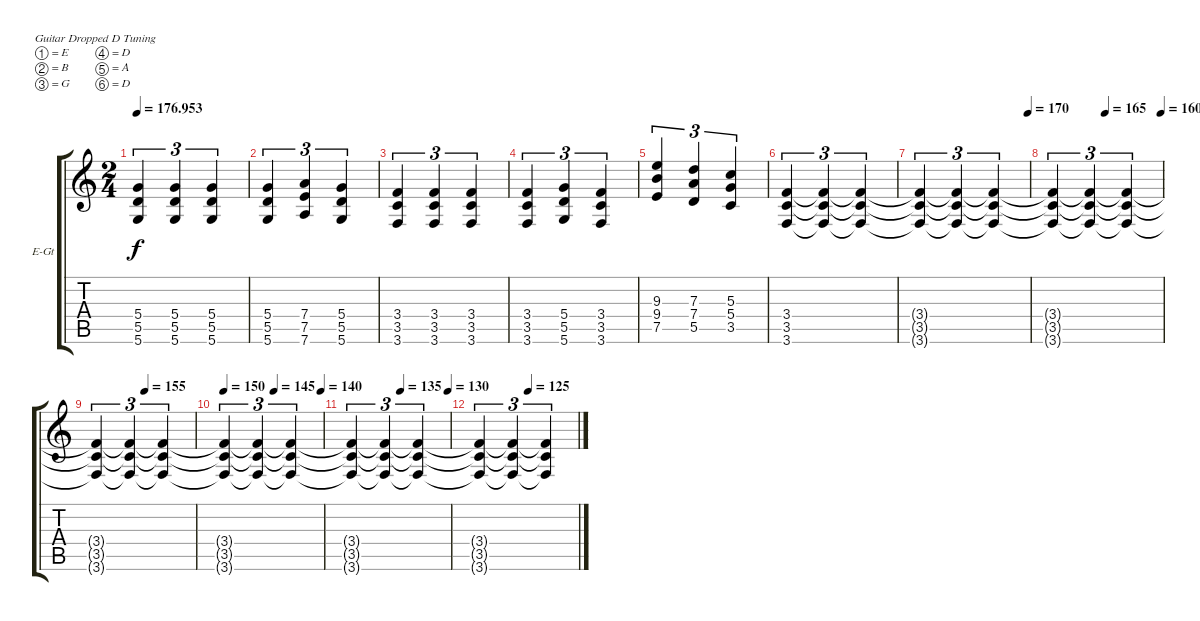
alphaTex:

\defaultSystemsLayout 4
\bracketExtendMode groupsimilarinstruments
\firstSystemTrackNameOrientation horizontal
\otherSystemsTrackNameOrientation horizontal
\track ("Rythem 1" "E-Gt") {instrument distortionguitar}
\staff {score tabs}
\tuning (E4 B3 G3 D3 A2 D2)
\ts (2 4)
\tempo
176.953
\accidentals auto
\clef g2
\ottava regular
\simile none
\ks c
(5.6 5.5 5.4).4{tu (3 2) dy f} (5.6 5.5 5.4).4{tu (3 2)} (5.6 5.5 5.4).4{tu (3 2)} |
(5.6 5.5 5.4).4{tu (3 2)} (7.6 7.5 7.4).4{tu (3 2)} (5.6 5.5 5.4).4{tu (3 2)} |
(3.6 3.5 3.4).4{tu (3 2)} (3.6 3.5 3.4).4{tu (3 2)} (3.6 3.5 3.4).4{tu (3 2)} |
(3.6 3.5 3.4).4{tu (3 2)} (5.6 5.5 5.4).4{tu (3 2)} (3.6 3.5 3.4).4{tu (3 2)} |
(7.5 9.4 9.3).4{tu (3 2)} (5.5 7.4 7.3).4{tu (3 2)} (3.5 5.4 5.3).4{tu (3 2)} |
(3.6 3.5 3.4).4{tu (3 2)} (3.5{t} 3.6{t} 3.4{t}).4{tu (3 2)} (3.5{t} 3.6{t} 3.4{t}).4{tu (3 2)} |
\tempo (170 0.99375)
(3.5{t} 3.6{t} 3.4{t}).4{tu (3 2)} (3.6{t} 3.5{t} 3.4{t}).4{tu (3 2)} (3.6{t} 3.5{t} 3.4{t}).4{tu (3 2)} |
\tempo (165 0.4875)
\tempo (160 0.99375)
(3.5{t} 3.6{t} 3.4{t}).4{tu (3 2)} (3.6{t} 3.5{t} 3.4{t}).4{tu (3 2)} (3.6{t} 3.5{t} 3.4{t}).4{tu (3 2)} |
\tempo (155 0.5)
(3.5{t} 3.6{t} 3.4{t}).4{tu (3 2)} (3.6{t} 3.5{t} 3.4{t}).4{tu (3 2)} (3.6{t} 3.5{t} 3.4{t}).4{tu (3 2)} |
\tempo (150 0.00625)
\tempo (145 0.5125)
\tempo (140 0.9875)
(3.5{t} 3.6{t} 3.4{t}).4{tu (3 2)} (3.6{t} 3.5{t} 3.4{t}).4{tu (3 2)} (3.6{t} 3.5{t} 3.4{t}).4{tu (3 2)} |
\tempo (135 0.50625)
\tempo (130 0.9875)
(3.5{t} 3.6{t} 3.4{t}).4{tu (3 2)} (3.6{t} 3.5{t} 3.4{t}).4{tu (3 2)} (3.6{t} 3.5{t} 3.4{t}).4{tu (3 2)} |
\tempo (125 0.50625)
(3.5{t} 3.6{t} 3.4{t}).4{tu (3 2)} (3.6{t} 3.5{t} 3.4{t}).4{tu (3 2)} (3.6{t} 3.5{t} 3.4{t}).4{tu (3 2)}
